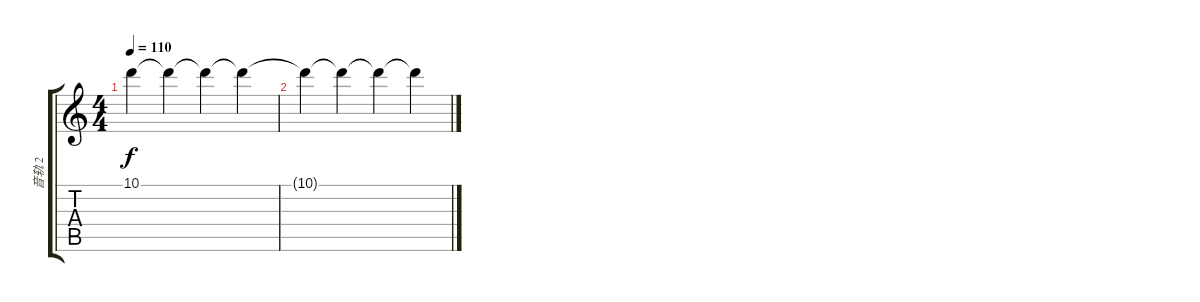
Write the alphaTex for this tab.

\track ("音轨 2" "音轨 2") {instrument acousticguitarnylon}
\staff {score tabs}
\tuning (E4 B3 G3 D3 A2 E2) {hide}
\ts (4 4)
\tempo 110
\clef g2
\ks c
10.1{t}.4{dy f} 10.1{t}.4 10.1{t}.4 10.1{t}.4 |
10.1{t}.4 10.1{t}.4 10.1{t}.4 10.1{t}.4
